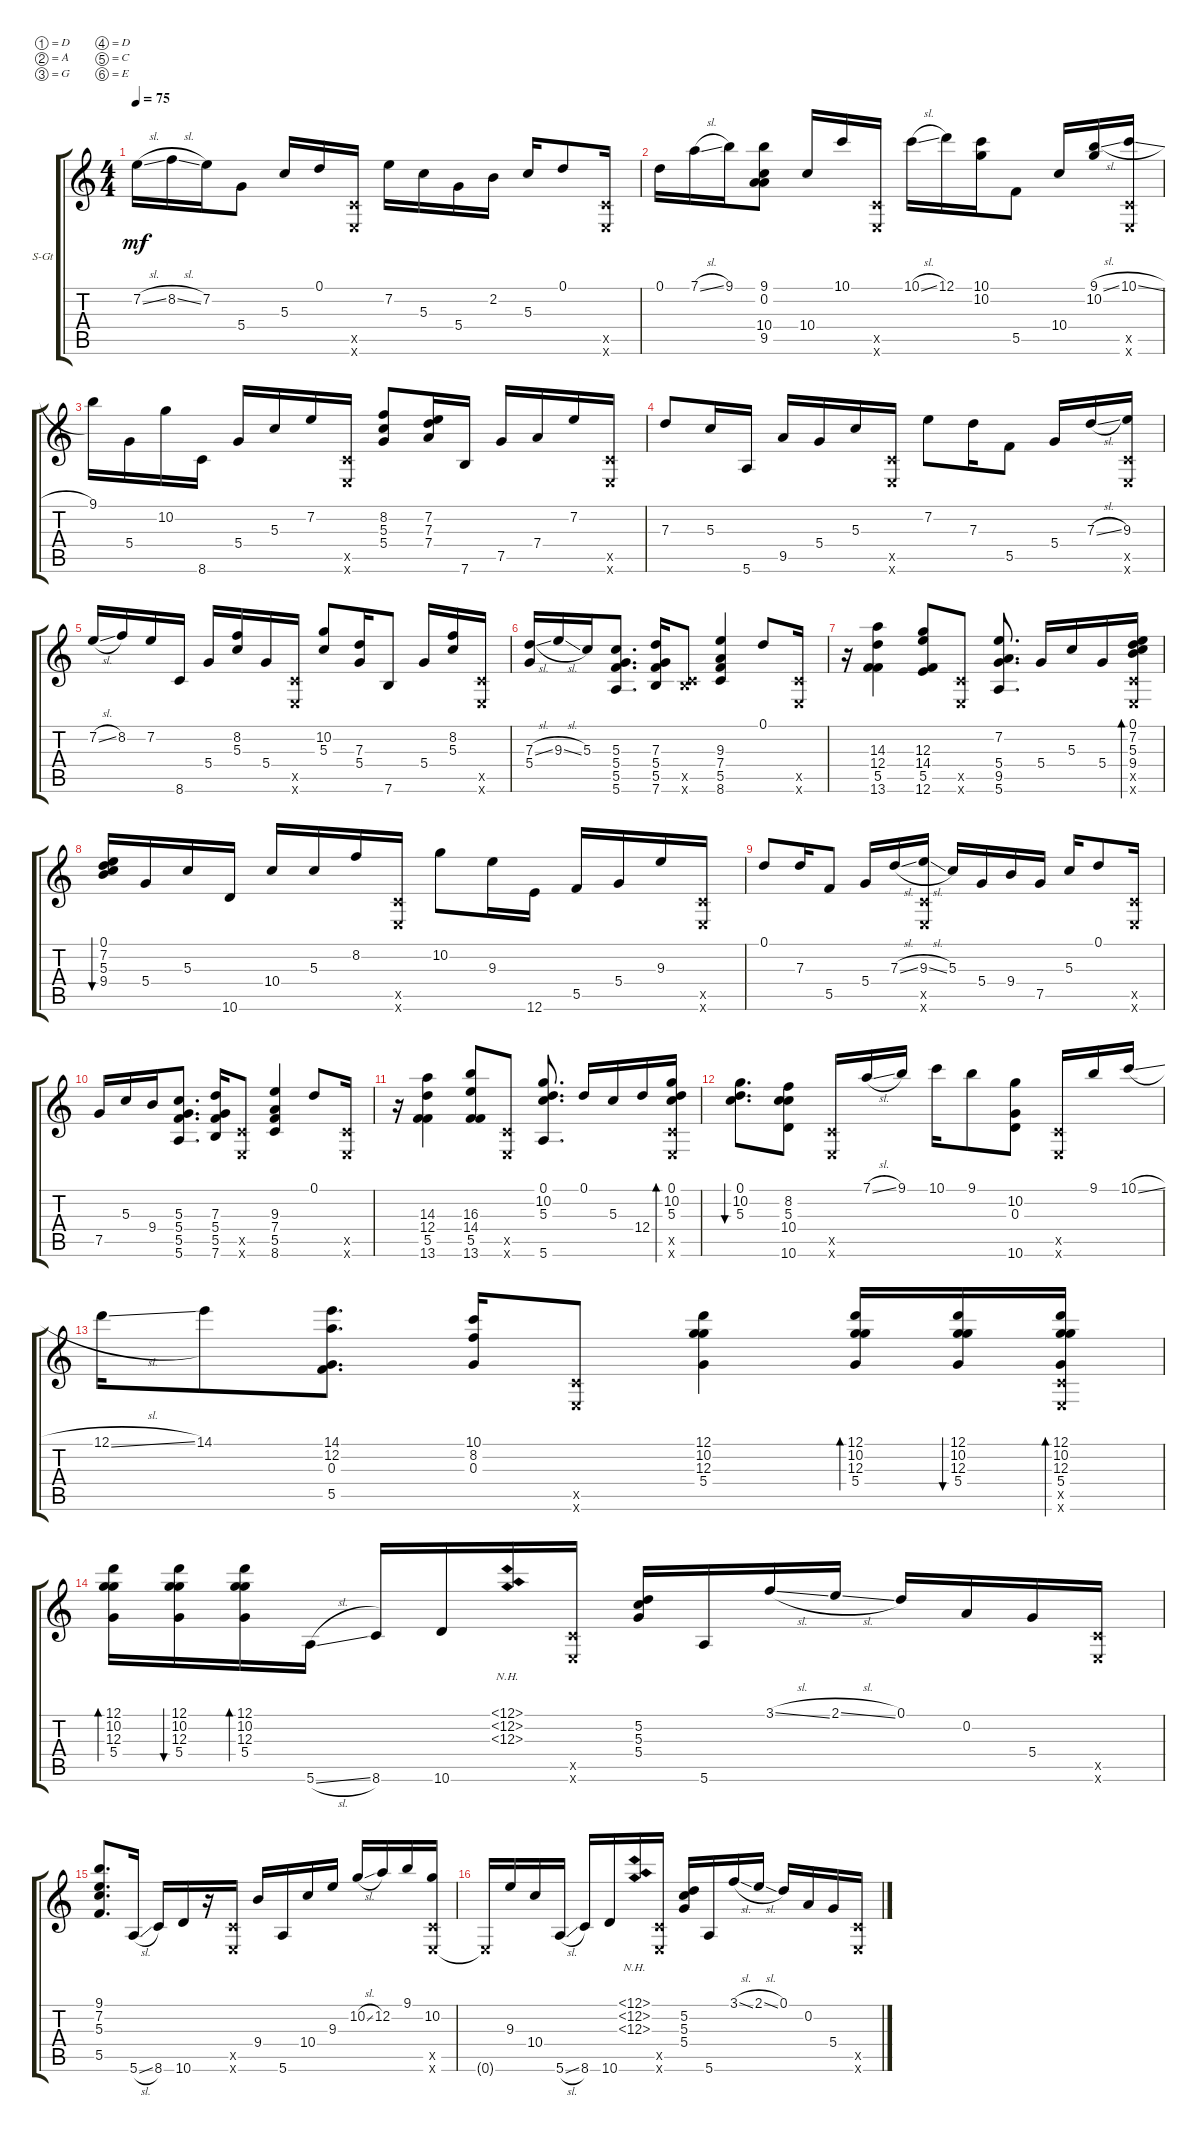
\bracketExtendMode groupsimilarinstruments
\firstSystemTrackNameOrientation horizontal
\otherSystemsTrackNameOrientation horizontal
\track ("Utwór 1" "S-Gt") {instrument acousticguitarsteel}
\staff {score tabs}
\tuning (D4 A3 G3 D3 C3 E2)
\ts (4 4)
\tempo 75
\clef g2
\scale
0.459986
\ks c
7.2{sl}.16{dy mf} 8.2{sl}.16 7.2.16 5.4.8 5.3.16 0.1.16 (0.5{x} 0.6{x}).16 7.2.16 5.3.16 5.4.16 2.2.16 5.3.16 0.1.8 (0.5{x} 0.6{x}).16 |
0.1.16 7.1{sl}.16 9.1.16 (9.1 0.2 10.4 9.5).8 10.4.16 10.1.16 (0.5{x} 0.6{x}).16 10.1{sl}.16 12.1.16 (10.1 10.2).16 5.5.8 10.4.16 (10.2 9.1{sl}).16 (10.1{sl} 0.5{x} 0.6{x}).16 |
9.1.16 5.4.16 10.2.16 8.6.16 5.4.16 5.3.16 7.2.16 (0.5{x} 0.6{x}).16 (8.2 5.3 5.4).8 (7.2 7.3 7.4).16 7.6.16 7.5.16 7.4.16 7.2.16 (0.5{x} 0.6{x}).16 |
\scale
0.372781 7.3.8 5.3.16 5.6.16 9.5.16 5.4.16 5.3.16 (0.5{x} 0.6{x}).16 7.2.8 7.3.16 5.5.8 5.4.16 7.3{sl}.16 (9.3 0.5{x} 0.6{x}).16 |
\scale
0.360251 7.2{sl}.16 8.2.16 7.2.16 8.6.16 5.4.16 (5.3 8.2).16 5.4.16 (0.5{x} 0.6{x}).16 (10.2 5.3).8 (7.3 5.4).16 7.6.8 5.4.16 (8.2 5.3).16 (0.5{x} 0.6{x}).16 |
\scale
0.267092 (5.4 7.3{sl}).16 9.3{sl}.16 5.3.16 (5.6 5.5 5.4 5.3).8{d} (7.3 5.4 5.5 7.6).16 (7.6{x} 0.5{x}).8 (8.6 5.5 7.4 9.3).4 0.1.8 (0.5{x} 0.6{x}).16 |
r.16 (13.6 5.5 12.4 14.3).4 (12.3 14.4 5.5 12.6).8 (0.6{x} 0.5{x}).8 (5.6 9.5 5.4 7.2).8{d} 5.4.16 5.3.16 5.4.16 (0.6{x} 0.5{x} 9.4 5.3 7.2 0.1).16{bd 30} |
(0.1 7.2 5.3 9.4).16{bu 30} 5.4.16 5.3.16 10.6.16 10.4.16 5.3.16 8.2.16 (0.5{x} 0.6{x}).16 10.2.8 9.3.16 12.6.16 5.5.16 5.4.16 9.3.16 (0.5{x} 0.6{x}).16 |
0.1.8 7.3.16 5.5.8 5.4.16 7.3{sl}.16 (9.3{sl} 0.5{x} 0.6{x}).16 5.3.16 5.4.16 9.4.16 7.5.16 5.3.16 0.1.8 (0.5{x} 0.6{x}).16 |
7.5.16 5.3.16 9.4.16 (5.3 5.4 5.5 5.6).8{d} (7.3 5.4 5.5 7.6).16 (0.5{x} 0.6{x}).8 (8.6 5.5 7.4 9.3).4 0.1.8 (0.5{x} 0.6{x}).16 |
r.16 (13.6 5.5 12.4 14.3).4 (16.3 14.4 5.5 13.6).8 (0.6{x} 0.5{x}).8 (5.6 0.1 10.2 5.3).8{d} 0.1.16 5.3.16 12.4.16 (0.1 10.2 5.3 0.5{x} 0.6{x}).16{bd 30} |
(0.1 10.2 5.3).8{d bu 30} (8.2 5.3 10.4 10.6).8 (0.6{x} 0.5{x}).16 7.1{sl}.16 9.1.16 10.1.16 9.1.8 (10.2 0.3 10.6).8 (0.6{x} 0.5{x}).16 9.1.16 10.1{sl}.16 |
12.1{sl}.16 14.1.8 (14.1 12.2 0.3 5.5).8{d} (10.1 8.2 0.3).16 (0.5{x} 0.6{x}).8 (12.1 10.2 12.3 5.4).4 (12.1 10.2 12.3 5.4).16{bd 30} (12.1 10.2 12.3 5.4).16{bu 30} (12.1 10.2 12.3 5.4 0.5{x} 0.6{x}).16{bd 30} |
(12.1 10.2 12.3 5.4).16{bd 30} (12.1 10.2 12.3 5.4).16{bu 30} (12.1 10.2 12.3 5.4).16{bd 30} 5.6{sl}.16 8.6.16 10.6.16 (12.3{nh} 12.2{nh} 12.1{nh}).16 (0.5{x} 0.6{x}).16 (5.4 5.3 5.2).16 5.6.16 3.1{sl}.16 2.1{sl}.16 0.1.16 0.2.16 5.4.16 (0.5{x} 0.6{x}).16 |
(9.1 7.2 5.3 5.5).8{d} 5.6{sl}.16 8.6.16 10.6.16 r.16 (0.5{x} 0.6{x}).16 9.4.16 5.6.16 10.4.16 9.3.16 10.2{sl}.16 12.2.16 9.1.16 (10.2 0.5{x} 0.6{x}).16 |
0.6{x t}.16 9.3.16 10.4.16 5.6{sl}.16 8.6.16 10.6.16 (12.3{nh} 12.2{nh} 12.1{nh}).16 (0.6{x} 0.5{x}).16 (5.2 5.3 5.4).16 5.6.16 3.1{sl}.16 2.1{sl}.16 0.1.16 0.2.16 5.4.16 (0.5{x} 0.6{x}).16
